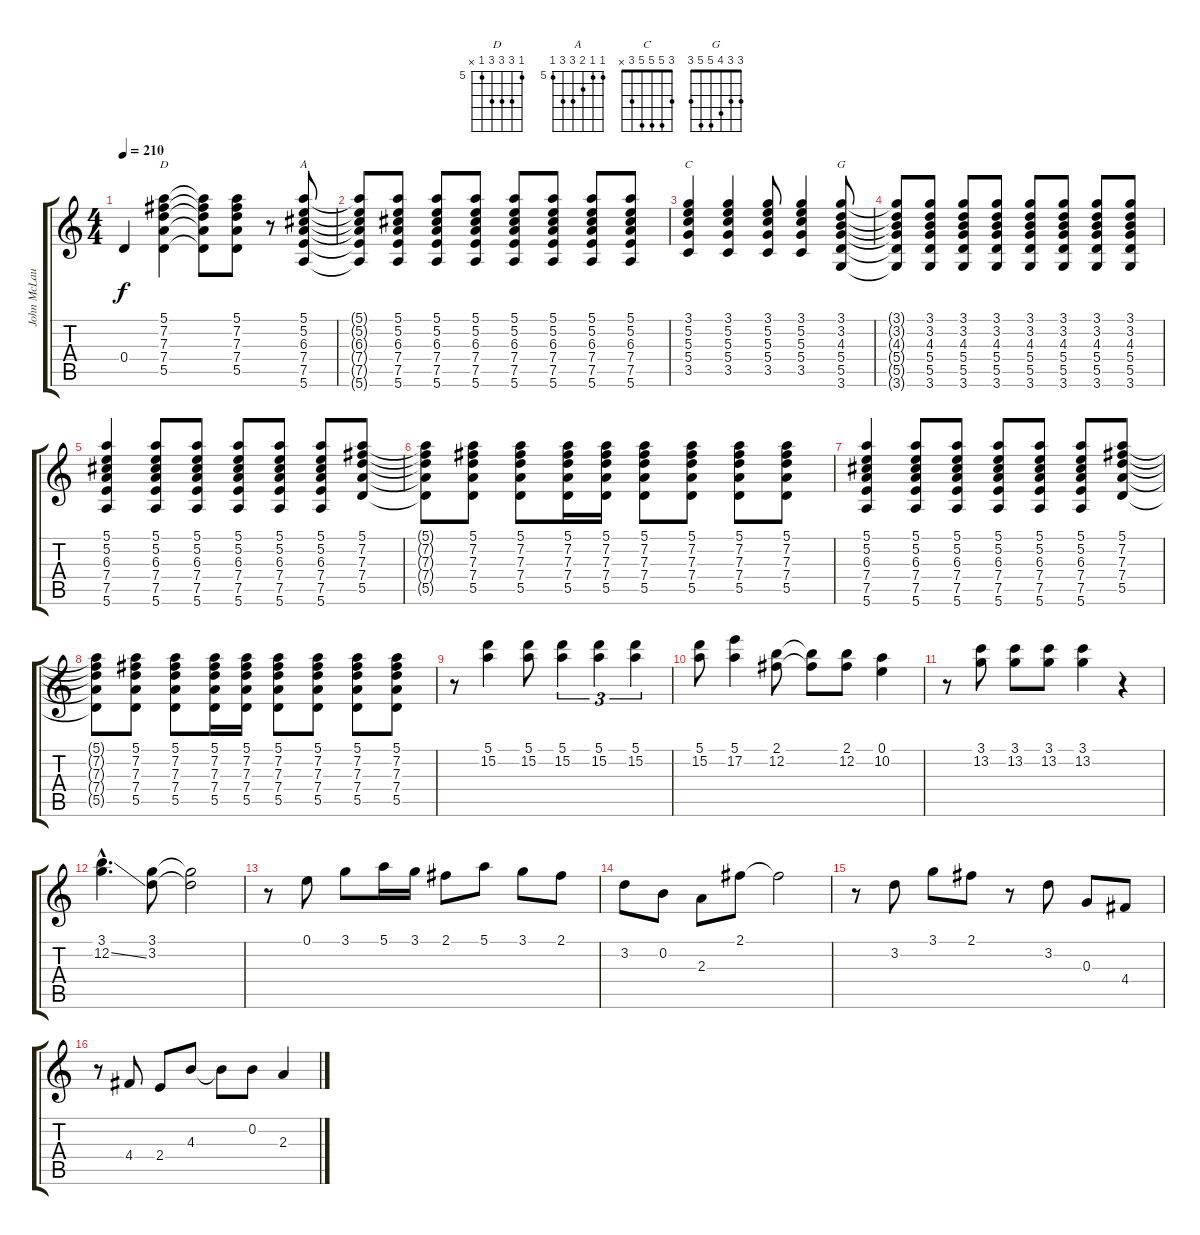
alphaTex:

\track ("John McLaughlin" "John McLau") {instrument acousticguitarnylon}
\staff {score tabs}
\tuning (E4 B3 G3 D3 A2 E2) {hide}
\chord ("D" 5 7 7 7 5 x) {firstfret 5}
\chord ("A" 5 5 6 7 7 5) {firstfret 5}
\chord ("C" 3 5 5 5 3 x)
\chord ("G" 3 3 4 5 5 3)
\ts (4 4)
\tempo 210
\clef g2
\ks c
0.4.4{dy f} (5.1 7.2 7.3 7.4 5.5).4{ch "D"} (5.1{t} 7.2{t} 7.3{t} 7.4{t} 5.5{t}).8 (5.1 7.2 7.3 7.4 5.5).8 r.8 (5.1 5.2 6.3 7.4 7.5 5.6).8{ch "A"} |
(5.1{t} 5.2{t} 6.3{t} 7.4{t} 7.5{t} 5.6{t}).8 (5.1 5.2 6.3 7.4 7.5 5.6).8 (5.1 5.2 6.3 7.4 7.5 5.6).8 (5.1 5.2 6.3 7.4 7.5 5.6).8 (5.1 5.2 6.3 7.4 7.5 5.6).8 (5.1 5.2 6.3 7.4 7.5 5.6).8 (5.1 5.2 6.3 7.4 7.5 5.6).8 (5.1 5.2 6.3 7.4 7.5 5.6).8 |
(3.1 5.2 5.3 5.4 3.5).4{ch "C"} (3.1 5.2 5.3 5.4 3.5).4 (3.1 5.2 5.3 5.4 3.5).8 (3.1 5.2 5.3 5.4 3.5).4 (3.1 3.2 4.3 5.4 5.5 3.6).8{ch "G"} |
(3.1{t} 3.2{t} 4.3{t} 5.4{t} 5.5{t} 3.6{t}).8 (3.1 3.2 4.3 5.4 5.5 3.6).8 (3.1 3.2 4.3 5.4 5.5 3.6).8 (3.1 3.2 4.3 5.4 5.5 3.6).8 (3.1 3.2 4.3 5.4 5.5 3.6).8 (3.1 3.2 4.3 5.4 5.5 3.6).8 (3.1 3.2 4.3 5.4 5.5 3.6).8 (3.1 3.2 4.3 5.4 5.5 3.6).8 |
(5.1 5.2 6.3 7.4 7.5 5.6).4 (5.1 5.2 6.3 7.4 7.5 5.6).8 (5.1 5.2 6.3 7.4 7.5 5.6).8 (5.1 5.2 6.3 7.4 7.5 5.6).8 (5.1 5.2 6.3 7.4 7.5 5.6).8 (5.1 5.2 6.3 7.4 7.5 5.6).8 (5.1 7.2 7.3 7.4 5.5).8 |
(5.1{t} 7.2{t} 7.3{t} 7.4{t} 5.5{t}).8 (5.1 7.2 7.3 7.4 5.5).8 (5.1 7.2 7.3 7.4 5.5).8 (5.1 7.2 7.3 7.4 5.5).16 (5.1 7.2 7.3 7.4 5.5).16 (5.1 7.2 7.3 7.4 5.5).8 (5.1 7.2 7.3 7.4 5.5).8 (5.1 7.2 7.3 7.4 5.5).8 (5.1 7.2 7.3 7.4 5.5).8 |
(5.1 5.2 6.3 7.4 7.5 5.6).4 (5.1 5.2 6.3 7.4 7.5 5.6).8 (5.1 5.2 6.3 7.4 7.5 5.6).8 (5.1 5.2 6.3 7.4 7.5 5.6).8 (5.1 5.2 6.3 7.4 7.5 5.6).8 (5.1 5.2 6.3 7.4 7.5 5.6).8 (5.1 7.2 7.3 7.4 5.5).8 |
(5.1{t} 7.2{t} 7.3{t} 7.4{t} 5.5{t}).8 (5.1 7.2 7.3 7.4 5.5).8 (5.1 7.2 7.3 7.4 5.5).8 (5.1 7.2 7.3 7.4 5.5).16 (5.1 7.2 7.3 7.4 5.5).16 (5.1 7.2 7.3 7.4 5.5).8 (5.1 7.2 7.3 7.4 5.5).8 (5.1 7.2 7.3 7.4 5.5).8 (5.1 7.2 7.3 7.4 5.5).8 |
r.8 (5.1 15.2).4 (5.1 15.2).8 (5.1 15.2).4{tu (3 2)} (5.1 15.2).4{tu (3 2)} (5.1 15.2).4{tu (3 2)} |
(5.1 15.2).8 (5.1 17.2).4 (2.1 12.2).8 (2.1{t} 12.2{t}).8 (2.1 12.2).8 (0.1 10.2).4 |
r.8 (3.1 13.2).8 (3.1 13.2).8 (3.1 13.2).8 (3.1 13.2).4 r.4 |
(3.1{hac} 12.2{ss hac}).4{d} (3.1 3.2).8 (3.1{t} 3.2{t}).2 |
r.8 0.1.8 3.1.8 5.1.16 3.1.16 2.1.8 5.1.8 3.1.8 2.1.8 |
3.2.8 0.2.8 2.3.8 2.1.8 2.1{t}.2 |
r.8 3.2.8 3.1.8 2.1.8 r.8 3.2.8 0.3.8 4.4.8 |
r.8 4.4.8 2.4.8 4.3.8 4.3{t}.8 0.2.8 2.3.4
